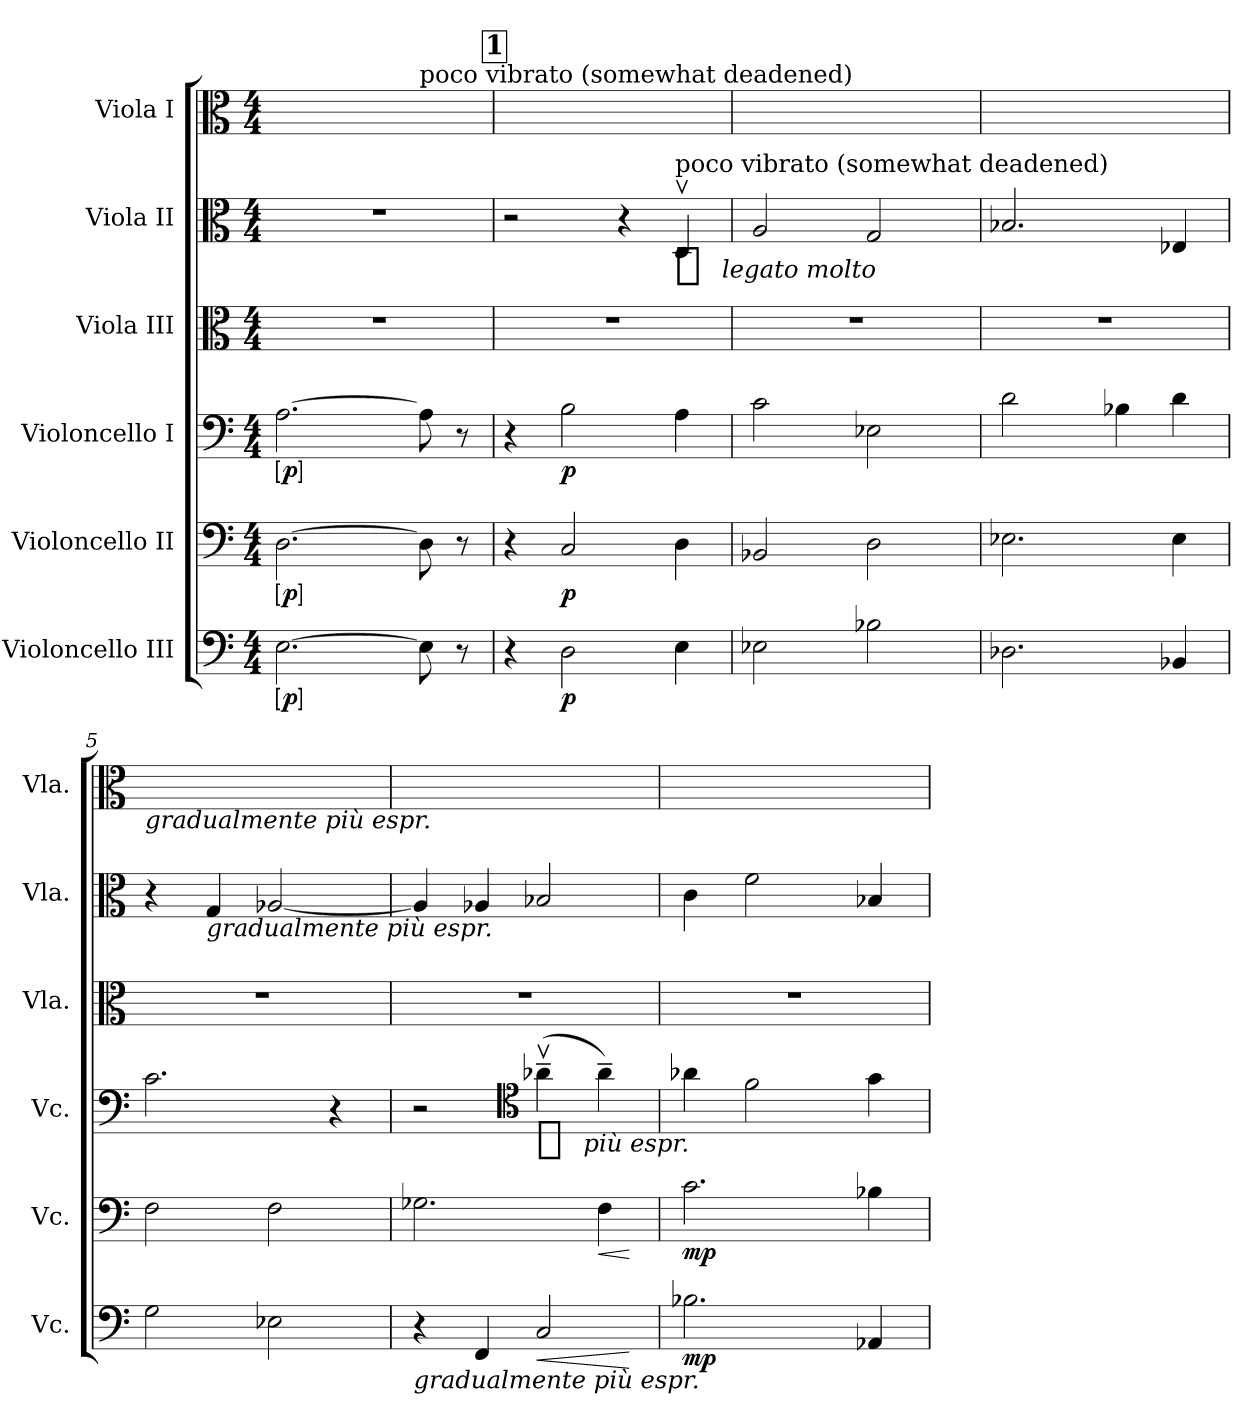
**kern	**dynam	**kern	**dynam	**kern	**dynam	**kern	**kern	**dynam	**kern
*part6	*part6	*part5	*part5	*part4	*part4	*part3	*part2	*part2	*part1
*staff6	*staff6	*staff5	*staff5	*staff4	*staff4	*staff3	*staff2	*staff2	*staff1
*I"Violoncello III	*	*I"Violoncello II	*	*I"Violoncello I	*	*I"Viola III	*I"Viola II	*	*I"Viola I
*I'Vc.	*	*I'Vc.	*	*I'Vc.	*	*I'Vla.	*I'Vla.	*	*I'Vla.
*clefF4	*	*clefF4	*	*clefF4	*	*clefC3	*clefC3	*	*clefC3
*k[]	*	*k[]	*	*k[]	*	*k[]	*k[]	*	*k[]
*C:	*	*C:	*	*C:	*	*C:	*C:	*	*C:
*M4/4	*	*M4/4	*	*M4/4	*	*M4/4	*M4/4	*	*M4/4
=1	=1	=1	=1	=1	=1	=1	=1	=1	=1
!	!LO:DY:ed=brack	!	!LO:DY:ed=brack	!	!LO:DY:ed=brack	!	!	!	!
[2.E	p	[2.D	p	[2.A	p	1r	1r	.	2ryy
.	.	.	.	.	.	.	.	.	4ryy
!	!	!	!	!	!	!	!	!	!LO:TX:a:t=poco vibrato (somewhat deadened)
8E]	.	8D]	.	8A]	.	.	.	.	4ryy
8r	.	8r	.	8r	.	.	.	.	.
!!LO:REH:place=s1:t=1
=2	=2	=2	=2	=2	=2	=2	=2	=2	=2
4r	.	4r	.	4r	.	1r	2r	.	2ryy
2D	p	2C	p	2B	p	.	.	.	.
.	.	.	.	.	.	.	4r	.	2ryy
!	!	!	!	!	!	!	!LO:TX:a:t=poco vibrato (somewhat deadened)	!	!
!	!	!	!	!	!	!	!	!LO:DY:t=%s legato molto	!
4E	.	4D	.	4A	.	.	4Dv	mp	.
=3	=3	=3	=3	=3	=3	=3	=3	=3	=3
2E-X	.	2BB-X	.	2c	.	1r	2A	.	4ryy
.	.	.	.	.	.	.	.	.	2ryy
2B-X	.	2D	.	2E-X	.	.	2G	.	.
.	.	.	.	.	.	.	.	.	4ryy
=4	=4	=4	=4	=4	=4	=4	=4	=4	=4
2.D-X	.	2.E-X	.	2d	.	1r	2.B-X	.	4ryy
.	.	.	.	.	.	.	.	.	2ryy
.	.	.	.	4B-X	.	.	.	.	.
4BB-X	.	4E-	.	4d	.	.	4E-X	.	4ryy
=5	=5	=5	=5	=5	=5	=5	=5	=5	=5
!	!	!	!	!	!	!	!	!	!LO:TX:b:i:t=gradualmente più espr.
2G	.	2F	.	2.c	.	1r	4r	.	2.ryy
!	!	!	!	!	!	!	!LO:TX:b:i:t=gradualmente più espr.	!	!
.	.	.	.	.	.	.	4G	.	.
2E-X	.	2F	.	.	.	.	[2A-X	.	.
.	.	.	.	4r	.	.	.	.	4ryy
=6	=6	=6	=6	=6	=6	=6	=6	=6	=6
!LO:TX:b:i:t=gradualmente più espr.	!	!	!	!	!	!	!	!	!
4r	.	2.G-X	.	2r	.	1r	4A-]	.	2.ryy
4FF	.	.	.	.	.	.	4A-X	.	.
*	*	*	*	*clefC4	*	*	*	*	*
!	!LO:HP:b	!	!	!	!LO:DY:t=%s più espr.	!	!	!	!
2C	<	.	.	(4a-X~v	mp	.	2B-X	.	.
!	!	!	!LO:HP:b	!	!	!	!	!	!
.	.	4F	<	4a-~)	.	.	.	.	4ryy
.	[	.	[	.	.	.	.	.	.
=7	=7	=7	=7	=7	=7	=7	=7	=7	=7
2.B-X	mp	2.c	mp	4a-X	.	1r	4c	.	2ryy
.	.	.	.	2f	.	.	2f	.	.
.	.	.	.	.	.	.	.	.	4ryy
4AA-X	.	4B-X	.	4g	.	.	4B-X	.	4ryy
=	=	=	=	=	=	=	=	=	=
*-	*-	*-	*-	*-	*-	*-	*-	*-	*-
